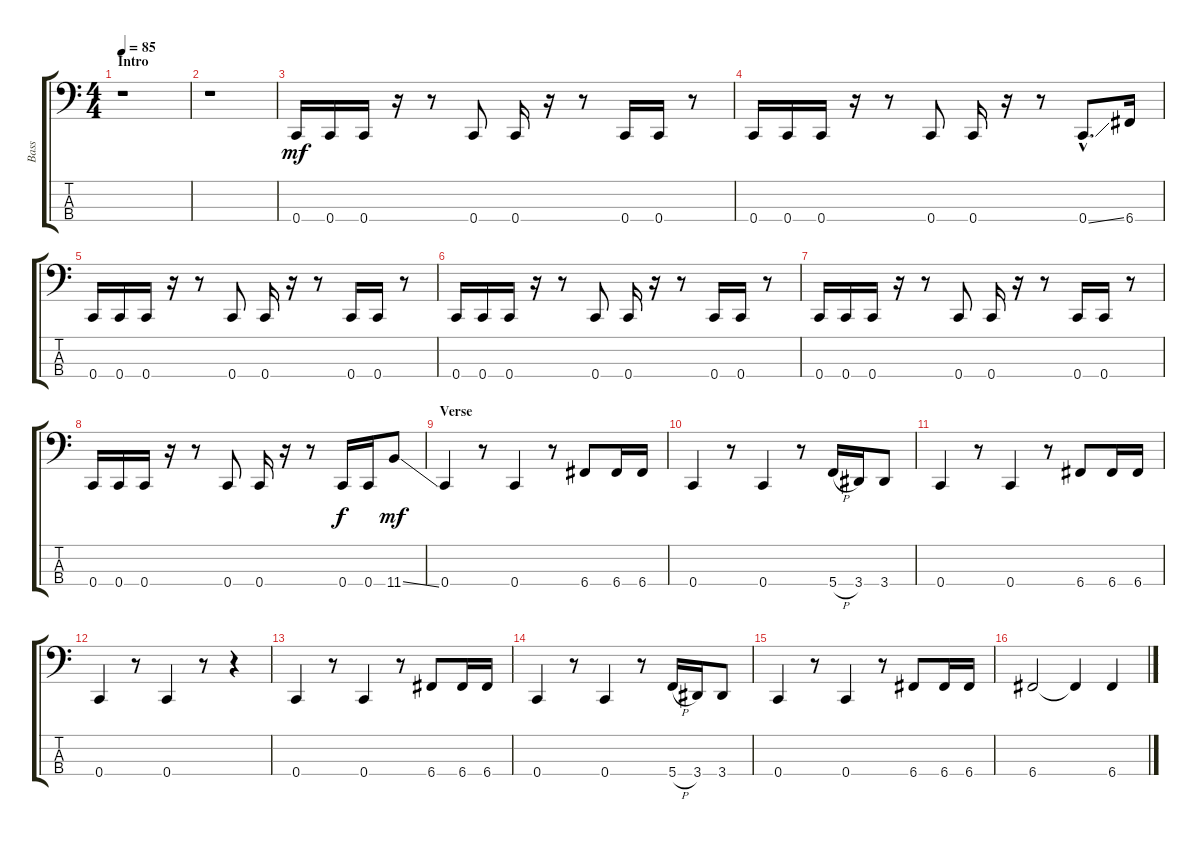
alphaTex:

\track ("Bass" "Bass") {instrument electricbassfinger}
\staff {score tabs}
\tuning (F2 C2 G1 C1) {hide}
\ts (4 4)
\section ("" "Intro")
\tempo 85
\clef f4
\ks c
r.1{dy mf instrument electricbassfinger} |
r.1 |
0.4.16 0.4.16 0.4.16 r.16 r.8 0.4.8 0.4.16 r.16 r.8 0.4.16 0.4.16 r.8 |
0.4.16 0.4.16 0.4.16 r.16 r.8 0.4.8 0.4.16 r.16 r.8 0.4{ss hac}.8{d} 6.4.16 |
0.4.16 0.4.16 0.4.16 r.16 r.8 0.4.8 0.4.16 r.16 r.8 0.4.16 0.4.16 r.8 |
0.4.16 0.4.16 0.4.16 r.16 r.8 0.4.8 0.4.16 r.16 r.8 0.4.16 0.4.16 r.8 |
0.4.16 0.4.16 0.4.16 r.16 r.8 0.4.8 0.4.16 r.16 r.8 0.4.16 0.4.16 r.8 |
0.4.16 0.4.16 0.4.16 r.16 r.8 0.4.8 0.4.16 r.16 r.8 0.4.16{dy f} 0.4.16 11.4{ss}.8{dy mf} |
\section ("" "Verse")
0.4.4 r.8 0.4.4 r.8 6.4.8 6.4.16 6.4.16 |
0.4.4 r.8 0.4.4 r.8 5.4{h}.16 3.4.16 3.4.8 |
0.4.4 r.8 0.4.4 r.8 6.4.8 6.4.16 6.4.16 |
0.4.4 r.8 0.4.4 r.8 r.4 |
0.4.4 r.8 0.4.4 r.8 6.4.8 6.4.16 6.4.16 |
0.4.4 r.8 0.4.4 r.8 5.4{h}.16 3.4.16 3.4.8 |
0.4.4 r.8 0.4.4 r.8 6.4.8 6.4.16 6.4.16 |
6.4.2 6.4{t}.4 6.4{ss}.4
